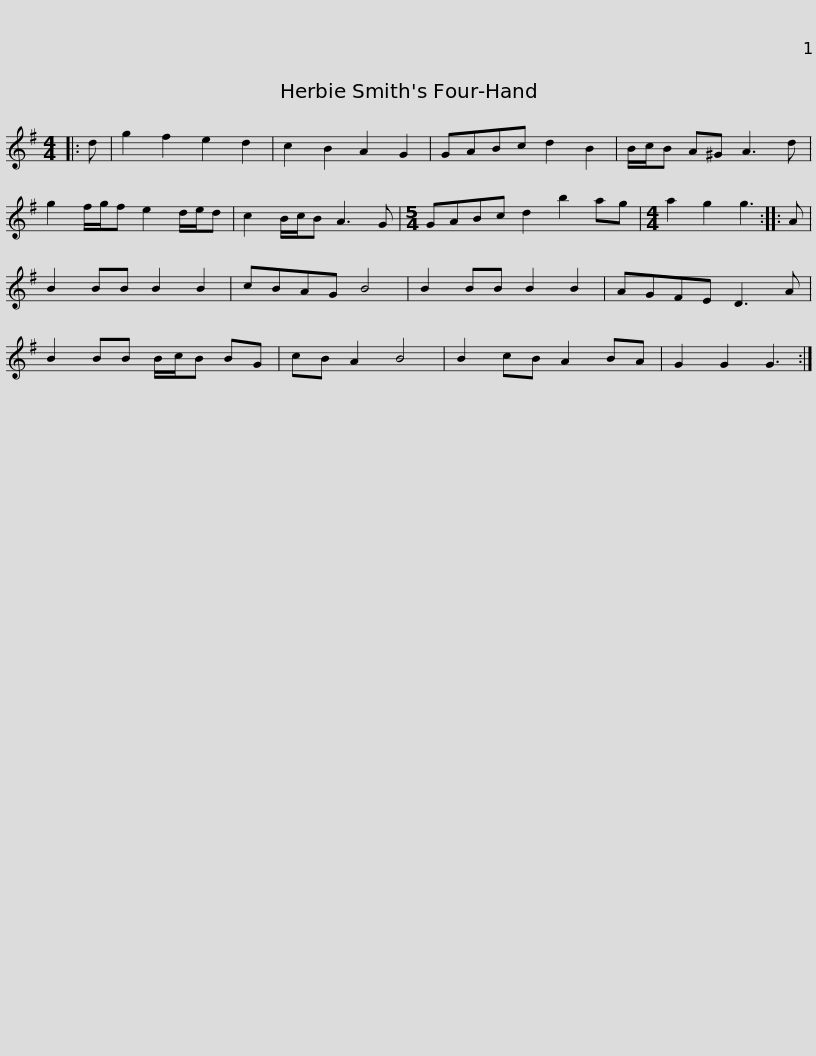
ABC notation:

X:1
L:1/8
M:4/4
I:linebreak $
K:G
V:1 treble
V:1
|: d | g2 f2 e2 d2 | c2 B2 A2 G2 | GABc d2 B2 | B/c/B A^G A3 d | %5
 g2 f/g/f e2 d/e/d | c2 B/c/B A3 G |$[M:5/4] GABc d2 b2 ag |[M:4/4] a2 g2 g3 :: A | %10
 B2 BB B2 B2 | cBAG B4 | B2 BB B2 B2 | AGFE D3 A |$ B2 BB B/c/B BG | %15
 cB A2 B4 | B2 cB A2 BA | G2 G2 G3 :| %18
